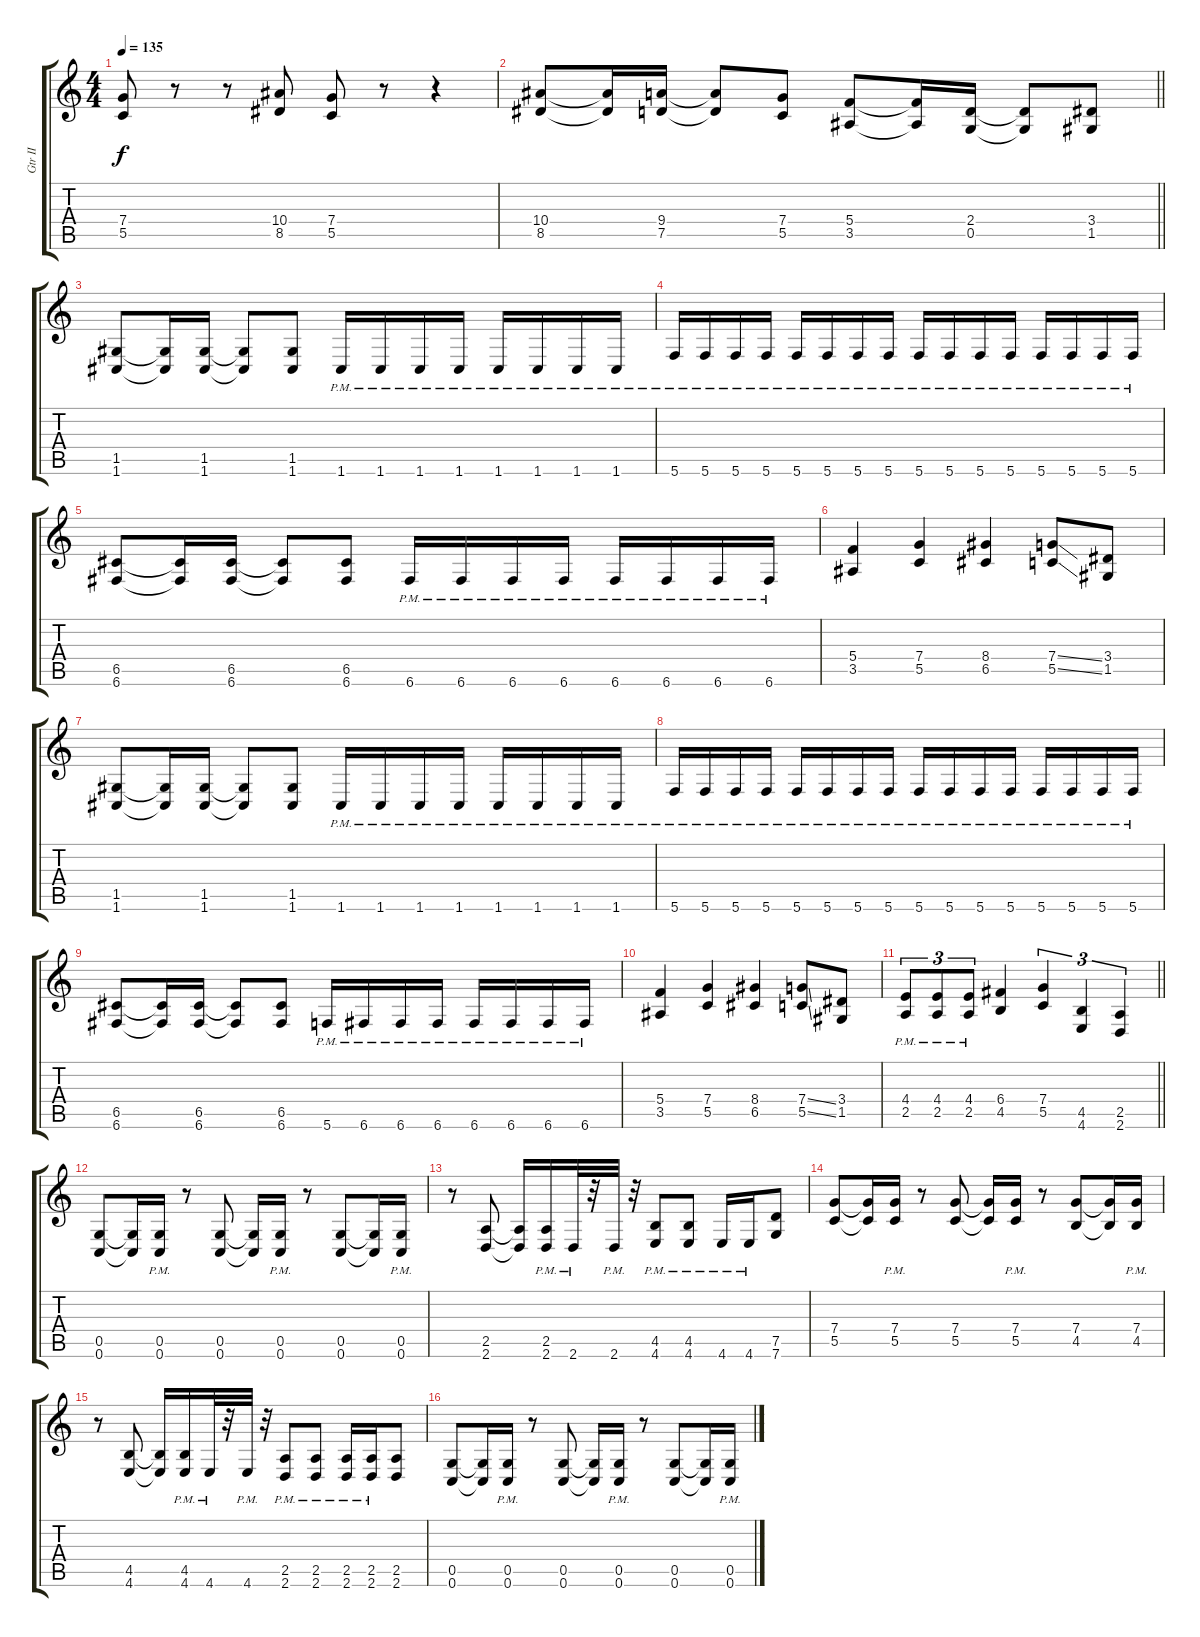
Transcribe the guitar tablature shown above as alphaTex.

\track ("Gtr II" "Gtr II") {instrument overdrivenguitar}
\staff {score tabs}
\tuning (D4 A3 F3 C3 G2 C2) {hide}
\ts (4 4)
\tempo 135
\clef g2
\ks c
(7.4 5.5).8{dy f} r.8 r.8 (10.4 8.5).8 (7.4 5.5).8 r.8 r.4 |
\barLineRight lightlight
(10.4 8.5).8 (10.4{t} 8.5{t}).16 (9.4 7.5).16 (9.4{t} 7.5{t}).8 (7.4 5.5).8 (5.4 3.5).8 (5.4{t} 3.5{t}).16 (2.4 0.5).16 (2.4{t} 0.5{t}).8 (3.4 1.5).8 |
(1.5 1.6).8 (1.5{t} 1.6{t}).16 (1.5 1.6).16 (1.5{t} 1.6{t}).8 (1.5 1.6).8 1.6{pm}.16 1.6{pm}.16 1.6{pm}.16 1.6{pm}.16 1.6{pm}.16 1.6{pm}.16 1.6{pm}.16 1.6{pm}.16 |
5.6{pm}.16 5.6{pm}.16 5.6{pm}.16 5.6{pm}.16 5.6{pm}.16 5.6{pm}.16 5.6{pm}.16 5.6{pm}.16 5.6{pm}.16 5.6{pm}.16 5.6{pm}.16 5.6{pm}.16 5.6{pm}.16 5.6{pm}.16 5.6{pm}.16 5.6{pm}.16 |
(6.5 6.6).8 (6.5{t} 6.6{t}).16 (6.5 6.6).16 (6.5{t} 6.6{t}).8 (6.5 6.6).8 6.6{pm}.16 6.6{pm}.16 6.6{pm}.16 6.6{pm}.16 6.6{pm}.16 6.6{pm}.16 6.6{pm}.16 6.6{pm}.16 |
(5.4 3.5).4 (7.4 5.5).4 (8.4 6.5).4 (7.4{ss} 5.5{ss}).8 (3.4 1.5).8 |
(1.5 1.6).8 (1.5{t} 1.6{t}).16 (1.5 1.6).16 (1.5{t} 1.6{t}).8 (1.5 1.6).8 1.6{pm}.16 1.6{pm}.16 1.6{pm}.16 1.6{pm}.16 1.6{pm}.16 1.6{pm}.16 1.6{pm}.16 1.6{pm}.16 |
5.6{pm}.16 5.6{pm}.16 5.6{pm}.16 5.6{pm}.16 5.6{pm}.16 5.6{pm}.16 5.6{pm}.16 5.6{pm}.16 5.6{pm}.16 5.6{pm}.16 5.6{pm}.16 5.6{pm}.16 5.6{pm}.16 5.6{pm}.16 5.6{pm}.16 5.6{pm}.16 |
(6.5 6.6).8 (6.5{t} 6.6{t}).16 (6.5 6.6).16 (6.5{t} 6.6{t}).8 (6.5 6.6).8 5.6{pm}.16 6.6{pm}.16 6.6{pm}.16 6.6{pm}.16 6.6{pm}.16 6.6{pm}.16 6.6{pm}.16 6.6{pm}.16 |
(5.4 3.5).4 (7.4 5.5).4 (8.4 6.5).4 (7.4{ss} 5.5{ss}).8 (3.4 1.5).8 |
\barLineRight lightlight
(4.4{pm} 2.5{pm}).8{tu (3 2)} (4.4{pm} 2.5{pm}).8{tu (3 2)} (4.4{pm} 2.5{pm}).8{tu (3 2)} (6.4 4.5).4 (7.4 5.5).4{tu (3 2)} (4.5 4.6).4{tu (3 2)} (2.5 2.6).4{tu (3 2)} |
(0.5 0.6).8 (0.5{t} 0.6{t}).16 (0.5{pm} 0.6{pm}).16 r.8 (0.5 0.6).8 (0.5{t} 0.6{t}).16 (0.5{pm} 0.6{pm}).16 r.8 (0.5 0.6).8 (0.5{t} 0.6{t}).16 (0.5{pm} 0.6{pm}).16 |
r.8 (2.5 2.6).8 (2.5{t} 2.6{t}).16 (2.5{pm} 2.6{pm}).16 2.6{pm}.32 r.32 2.6{pm}.32 r.32 (4.5{pm} 4.6{pm}).8 (4.5{pm} 4.6{pm}).8 4.6{pm}.16 4.6{pm}.16 (7.5 7.6).8 |
(7.4 5.5).8 (7.4{t} 5.5{t}).16 (7.4 5.5{pm}).16 r.8 (7.4 5.5).8 (7.4{t} 5.5{t}).16 (7.4 5.5{pm}).16 r.8 (7.4 4.5).8 (7.4{t} 4.5{t}).16 (7.4 4.5{pm}).16 |
r.8 (4.5 4.6).8 (4.5{t} 4.6{t}).16 (4.5{pm} 4.6{pm}).16 4.6{pm}.32 r.32 4.6{pm}.32 r.32 (2.5{pm} 2.6{pm}).8 (2.5{pm} 2.6{pm}).8 (2.5{pm} 2.6{pm}).16 (2.5{pm} 2.6{pm}).16 (2.5 2.6).8 |
(0.5 0.6).8 (0.5{t} 0.6{t}).16 (0.5{pm} 0.6{pm}).16 r.8 (0.5 0.6).8 (0.5{t} 0.6{t}).16 (0.5{pm} 0.6{pm}).16 r.8 (0.5 0.6).8 (0.5{t} 0.6{t}).16 (0.5{pm} 0.6{pm}).16
